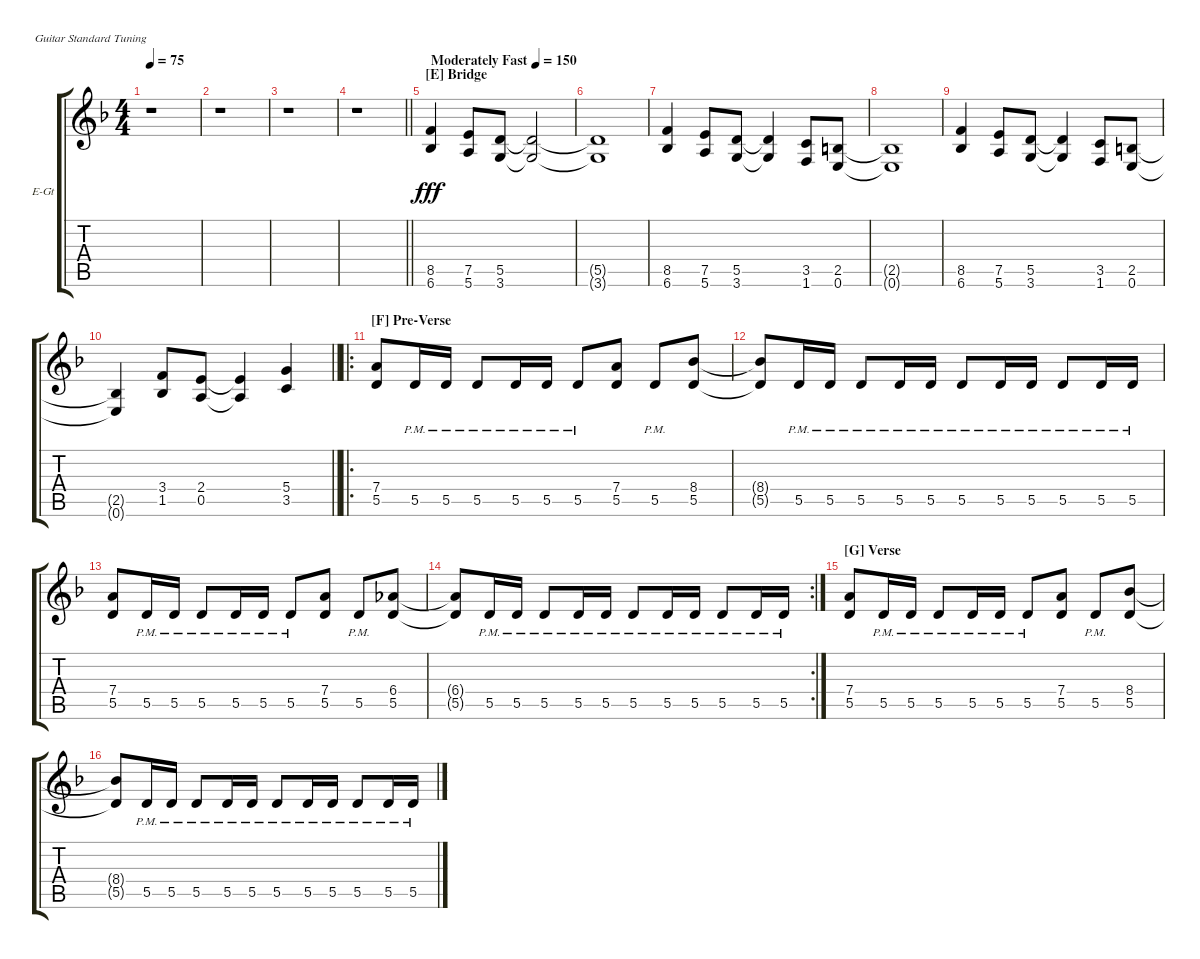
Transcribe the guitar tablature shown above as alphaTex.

\bracketExtendMode groupsimilarinstruments
\firstSystemTrackNameOrientation horizontal
\otherSystemsTrackNameOrientation horizontal
\track ("Rhythm 3 (Distortion)" "E-Gt") {instrument distortionguitar}
\staff {score tabs}
\tuning (E4 B3 G3 D3 A2 E2)
\ts (4 4)
\tempo 75
\clef g2
\ks dminor
r.1{dy fff} |
r.1 |
r.1 |
\barLineRight lightlight
r.1 |
\section ("E" "Bridge")
\tempo (150 "Moderately Fast")
(8.5 6.6).4 (7.5 5.6).8 (5.5 3.6).8 (5.5{t} 3.6{t}).2 |
(5.5{t} 3.6{t}).1 |
(8.5 6.6).4 (7.5 5.6).8 (5.5 3.6).8 (5.5{t} 3.6{t}).4 (3.5 1.6).8 (2.5 0.6).8 |
(2.5{t} 0.6{t}).1 |
(8.5 6.6).4 (7.5 5.6).8 (5.5 3.6).8 (5.5{t} 3.6{t}).4 (3.5 1.6).8 (2.5 0.6).8 |
\barLineRight lightlight
(2.5{t} 0.6{t}).4 (3.4 1.5).8 (2.4 0.5).8 (2.4{t} 0.5{t}).4 (5.4 3.5).4 |
\ro
\section ("F" "Pre-Verse")
(7.4 5.5).8 5.5{pm}.16 5.5{pm}.16 5.5{pm}.8 5.5{pm}.16 5.5{pm}.16 5.5{pm}.8 (7.4 5.5).8 5.5{pm}.8 (8.4 5.5).8 |
(8.4{t} 5.5{t}).8 5.5{pm}.16 5.5{pm}.16 5.5{pm}.8 5.5{pm}.16 5.5{pm}.16 5.5{pm}.8 5.5{pm}.16 5.5{pm}.16 5.5{pm}.8 5.5{pm}.16 5.5{pm}.16 |
(7.4 5.5).8 5.5{pm}.16 5.5{pm}.16 5.5{pm}.8 5.5{pm}.16 5.5{pm}.16 5.5{pm}.8 (7.4 5.5).8 5.5{pm}.8 (6.4 5.5).8 |
\rc 2
(6.4{t} 5.5{t}).8 5.5{pm}.16 5.5{pm}.16 5.5{pm}.8 5.5{pm}.16 5.5{pm}.16 5.5{pm}.8 5.5{pm}.16 5.5{pm}.16 5.5{pm}.8 5.5{pm}.16 5.5{pm}.16 |
\section ("G" "Verse")
(7.4 5.5).8 5.5{pm}.16 5.5{pm}.16 5.5{pm}.8 5.5{pm}.16 5.5{pm}.16 5.5{pm}.8 (7.4 5.5).8 5.5{pm}.8 (8.4 5.5).8 |
(8.4{t} 5.5{t}).8 5.5{pm}.16 5.5{pm}.16 5.5{pm}.8 5.5{pm}.16 5.5{pm}.16 5.5{pm}.8 5.5{pm}.16 5.5{pm}.16 5.5{pm}.8 5.5{pm}.16 5.5{pm}.16
